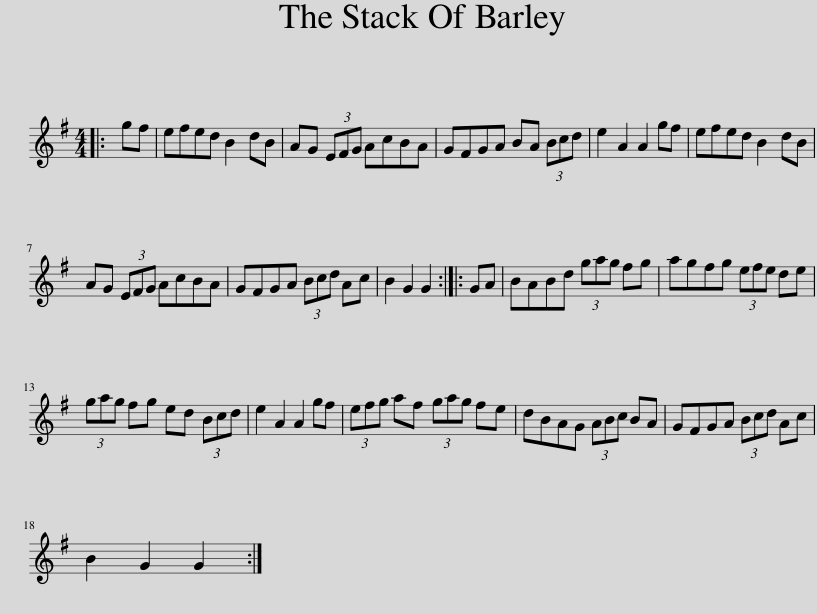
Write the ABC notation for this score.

X:1
L:1/8
M:4/4
I:linebreak $
K:G
V:1 treble
V:1
|: gf | efed B2 dB | AG (3EFG AcBA | GFGA BA (3Bcd | e2 A2 A2 gf | %5
 efed B2 dB |$ AG (3EFG AcBA | GFGA (3Bcd Ac | B2 G2 G2 :: GA | %10
 BABd (3gag fg | agfg (3efe de |$ (3gag fg ed (3Bcd | e2 A2 A2 gf | (3efg af (3gag fe | %15
 dBAG (3ABc BA | GFGA (3Bcd Ac |$ B2 G2 G2 :| %18
